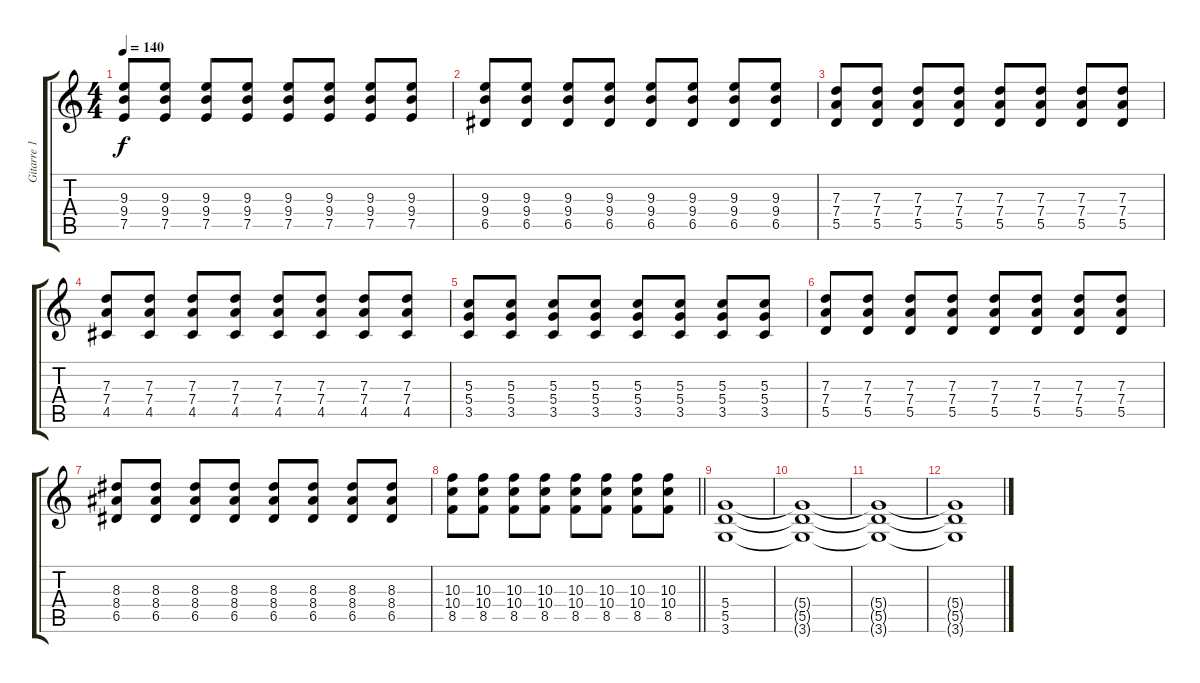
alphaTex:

\track ("Gitarre 1" "Gitarre 1") {instrument electricguitarclean}
\staff {score tabs}
\tuning (E4 B3 G3 D3 A2 E2) {hide}
\ts (4 4)
\tempo 140
\clef g2
\ks c
(9.3 9.4 7.5).8{dy f volume 14} (9.3 9.4 7.5).8 (9.3 9.4 7.5).8 (9.3 9.4 7.5).8 (9.3 9.4 7.5).8 (9.3 9.4 7.5).8 (9.3 9.4 7.5).8 (9.3 9.4 7.5).8 |
(9.3 9.4 6.5).8 (9.3 9.4 6.5).8 (9.3 9.4 6.5).8 (9.3 9.4 6.5).8 (9.3 9.4 6.5).8 (9.3 9.4 6.5).8 (9.3 9.4 6.5).8 (9.3 9.4 6.5).8 |
(7.3 7.4 5.5).8 (7.3 7.4 5.5).8 (7.3 7.4 5.5).8 (7.3 7.4 5.5).8 (7.3 7.4 5.5).8 (7.3 7.4 5.5).8 (7.3 7.4 5.5).8 (7.3 7.4 5.5).8 |
(7.3 7.4 4.5).8 (7.3 7.4 4.5).8 (7.3 7.4 4.5).8 (7.3 7.4 4.5).8 (7.3 7.4 4.5).8 (7.3 7.4 4.5).8 (7.3 7.4 4.5).8 (7.3 7.4 4.5).8 |
(5.3 5.4 3.5).8 (5.3 5.4 3.5).8 (5.3 5.4 3.5).8 (5.3 5.4 3.5).8 (5.3 5.4 3.5).8 (5.3 5.4 3.5).8 (5.3 5.4 3.5).8 (5.3 5.4 3.5).8 |
(7.3 7.4 5.5).8 (7.3 7.4 5.5).8 (7.3 7.4 5.5).8 (7.3 7.4 5.5).8 (7.3 7.4 5.5).8 (7.3 7.4 5.5).8 (7.3 7.4 5.5).8 (7.3 7.4 5.5).8 |
(8.3 8.4 6.5).8 (8.3 8.4 6.5).8 (8.3 8.4 6.5).8 (8.3 8.4 6.5).8 (8.3 8.4 6.5).8 (8.3 8.4 6.5).8 (8.3 8.4 6.5).8 (8.3 8.4 6.5).8 |
\barLineRight lightlight
(10.3 10.4 8.5).8 (10.3 10.4 8.5).8 (10.3 10.4 8.5).8 (10.3 10.4 8.5).8 (10.3 10.4 8.5).8 (10.3 10.4 8.5).8 (10.3 10.4 8.5).8 (10.3 10.4 8.5).8 |
(5.4 5.5 3.6).1 |
(5.4{t} 5.5{t} 3.6{t}).1 |
(5.4{t} 5.5{t} 3.6{t}).1 |
(5.4{t} 5.5{t} 3.6{t}).1
